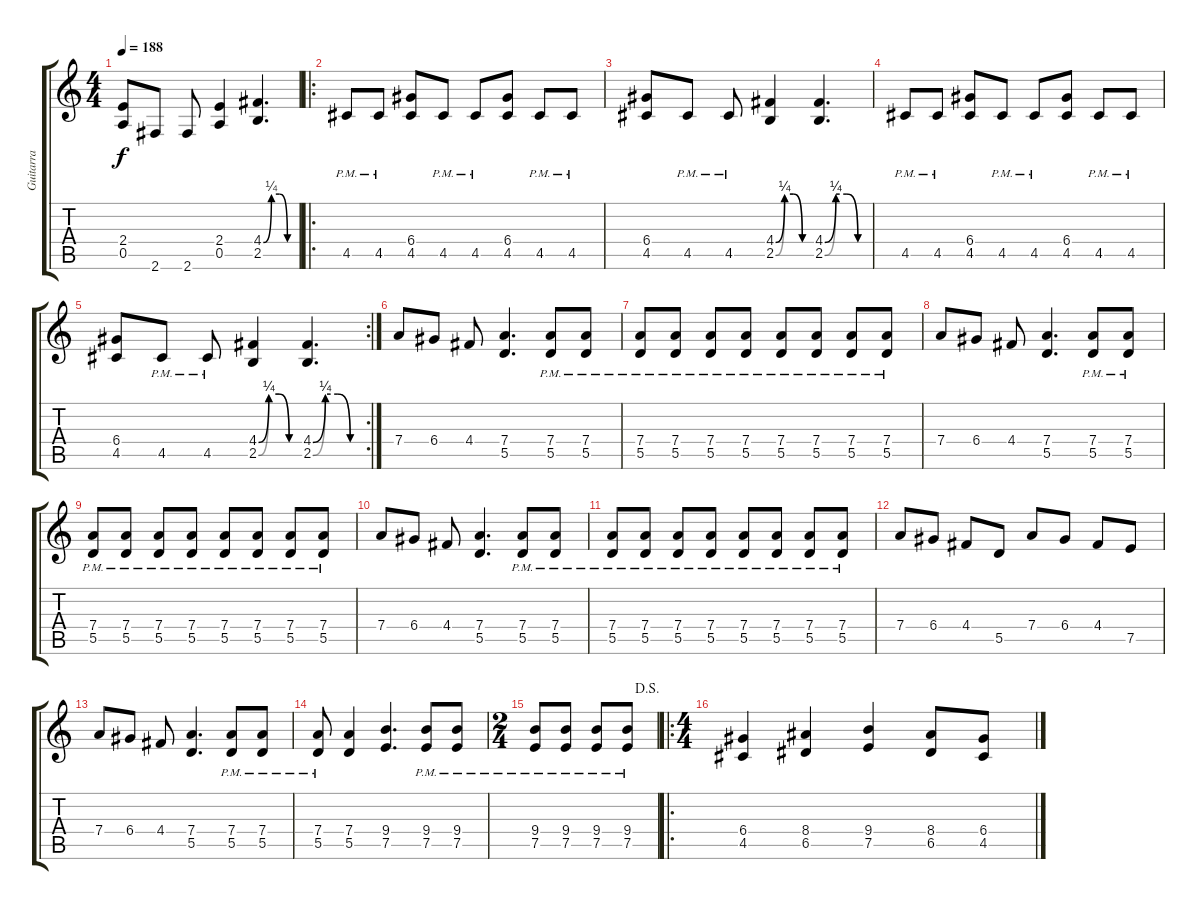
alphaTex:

\track ("Guitarra" "Guitarra") {instrument distortionguitar}
\staff {score tabs}
\tuning (E4 B3 G3 D3 A2 E2) {hide}
\ts (4 4)
\tempo 188
\clef g2
\ks c
(2.4 0.5).8{dy f} 2.6.8 2.6.8 (2.4 0.5).4 (4.4{be (custom 0 0 15 1 30 1 45 0 60 0)} 2.5).4{d} |
\ro
4.5{pm}.8 4.5{pm}.8 (6.4 4.5).8 4.5{pm}.8 4.5{pm}.8 (6.4 4.5).8 4.5{pm}.8 4.5{pm}.8 |
(6.4 4.5).8 4.5{pm}.8 4.5{pm}.8 (4.4{be (custom 0 0 15 1 30 1 45 0 60 0)} 2.5{be (custom 0 0 15 1 30 1 45 0 60 0)}).4 (4.4{be (custom 0 0 15 1 30 1 45 0 60 0)} 2.5{be (custom 0 0 15 1 30 1 45 0 60 0)}).4{d} |
4.5{pm}.8 4.5{pm}.8 (6.4 4.5).8 4.5{pm}.8 4.5{pm}.8 (6.4 4.5).8 4.5{pm}.8 4.5{pm}.8 |
\rc 2
(6.4 4.5).8 4.5{pm}.8 4.5{pm}.8 (4.4{be (custom 0 0 15 1 30 1 45 0 60 0)} 2.5{be (custom 0 0 15 1 30 1 45 0 60 0)}).4 (4.4{be (custom 0 0 15 1 30 1 45 0 60 0)} 2.5{be (custom 0 0 15 1 30 1 45 0 60 0)}).4{d} |
7.4.8 6.4.8 4.4.8 (7.4 5.5).4{d} (7.4{pm} 5.5{pm}).8 (7.4{pm} 5.5{pm}).8 |
(7.4{pm} 5.5{pm}).8 (7.4{pm} 5.5{pm}).8 (7.4{pm} 5.5{pm}).8 (7.4{pm} 5.5{pm}).8 (7.4{pm} 5.5{pm}).8 (7.4{pm} 5.5{pm}).8 (7.4{pm} 5.5{pm}).8 (7.4{pm} 5.5{pm}).8 |
7.4.8 6.4.8 4.4.8 (7.4 5.5).4{d} (7.4{pm} 5.5{pm}).8 (7.4{pm} 5.5{pm}).8 |
(7.4{pm} 5.5{pm}).8 (7.4{pm} 5.5{pm}).8 (7.4{pm} 5.5{pm}).8 (7.4{pm} 5.5{pm}).8 (7.4{pm} 5.5{pm}).8 (7.4{pm} 5.5{pm}).8 (7.4{pm} 5.5{pm}).8 (7.4{pm} 5.5{pm}).8 |
7.4.8 6.4.8 4.4.8 (7.4 5.5).4{d} (7.4{pm} 5.5{pm}).8 (7.4{pm} 5.5{pm}).8 |
(7.4{pm} 5.5{pm}).8 (7.4{pm} 5.5{pm}).8 (7.4{pm} 5.5{pm}).8 (7.4{pm} 5.5{pm}).8 (7.4{pm} 5.5{pm}).8 (7.4{pm} 5.5{pm}).8 (7.4{pm} 5.5{pm}).8 (7.4{pm} 5.5{pm}).8 |
7.4.8 6.4.8 4.4.8 5.5.8 7.4.8 6.4.8 4.4.8 7.5.8 |
7.4.8 6.4.8 4.4.8 (7.4 5.5).4{d} (7.4{pm} 5.5{pm}).8 (7.4{pm} 5.5{pm}).8 |
(7.4{pm} 5.5{pm}).8 (7.4 5.5).4 (9.4 7.5).4{d} (9.4{pm} 7.5{pm}).8 (9.4{pm} 7.5{pm}).8 |
\ts (2 4)
\jump dalsegno
(9.4{pm} 7.5{pm}).8 (9.4{pm} 7.5{pm}).8 (9.4{pm} 7.5{pm}).8 (9.4{pm} 7.5{pm}).8 |
\ro
\ts (4 4)
(6.4 4.5).4 (8.4 6.5).4 (9.4 7.5).4 (8.4 6.5).8 (6.4 4.5).8
